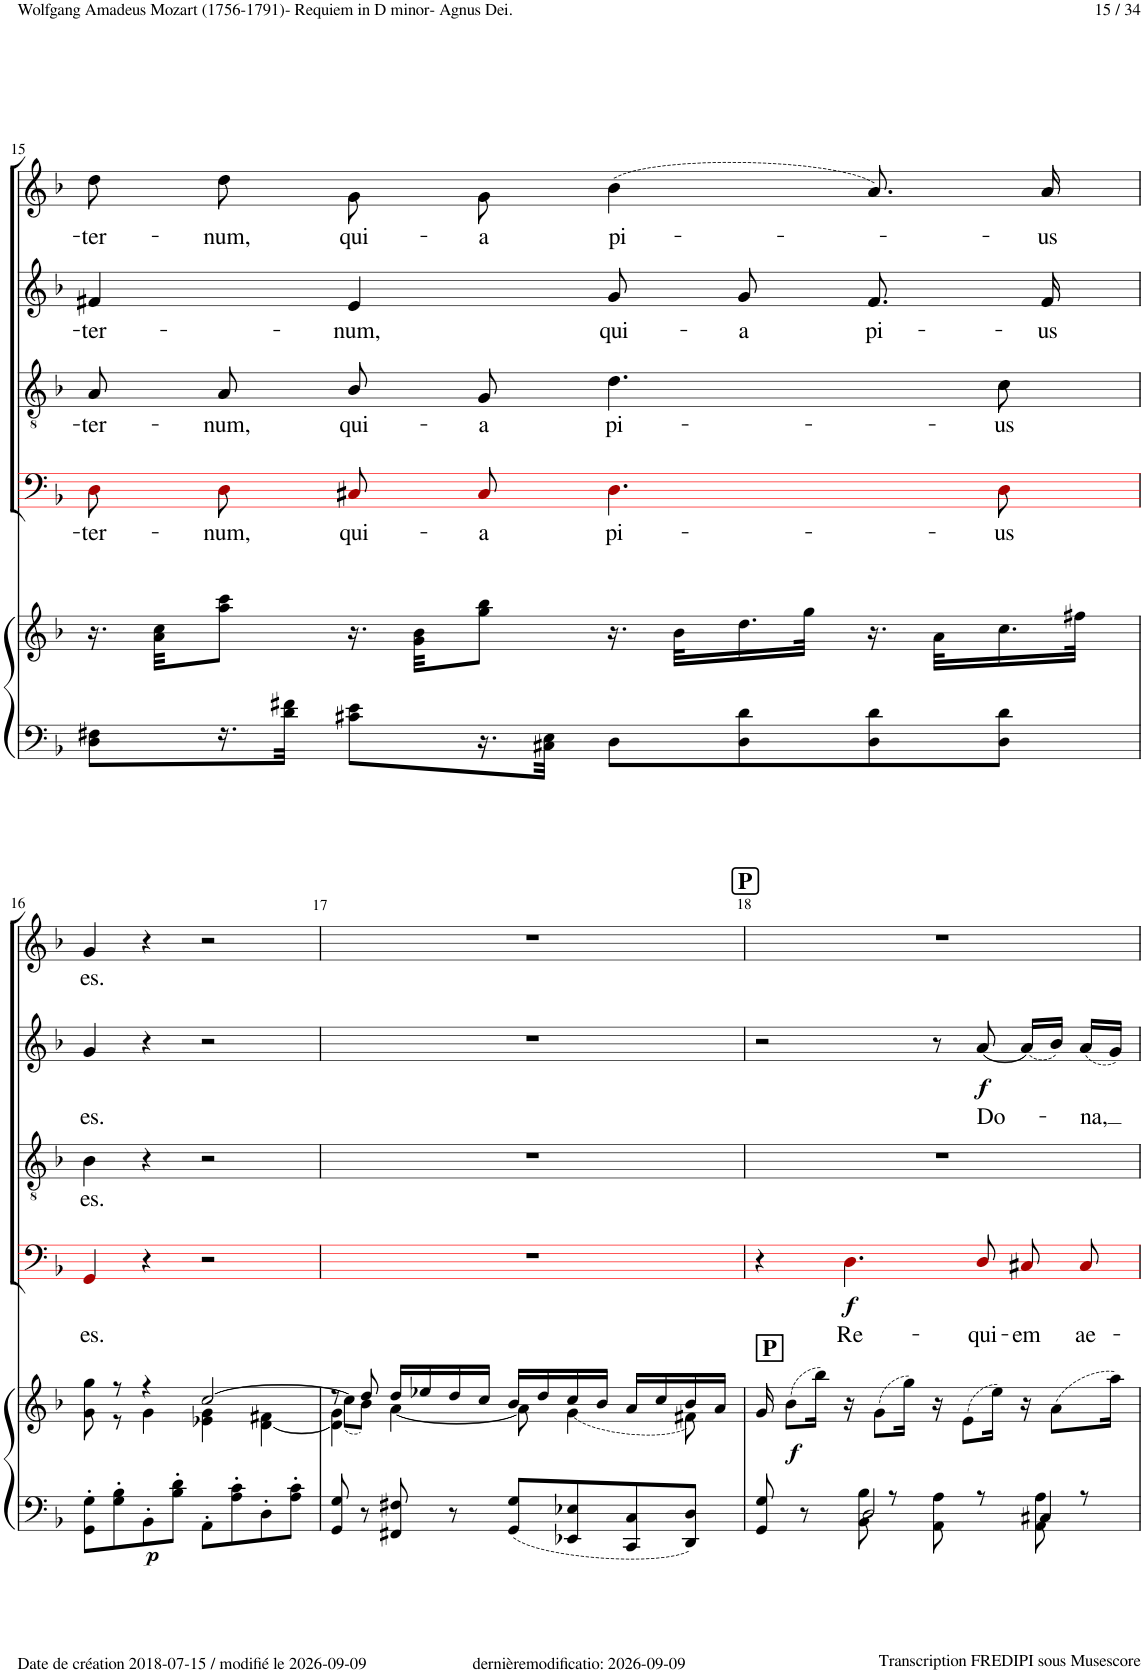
**kern	**kern	**dynam	**kern	**text	**dynam	**kern	**text	**kern	**text	**dynam	**kern	**text
*part5	*part5	*part5	*part4	*part4	*part4	*part3	*part3	*part2	*part2	*part2	*part1	*part1
*staff6	*staff5	*staff5/6	*staff4	*staff4	*staff4	*staff3	*staff3	*staff2	*staff2	*staff2	*staff1	*staff1
*I"Piano	*	*	*I"Basse	*	*	*I"Tenor	*	*I"Alto	*	*	*I"Soprano	*
*I'Pno	*	*	*	*	*	*	*	*	*	*	*	*
!!LO:PB:g=z
*clefF4	*clefG2	*	*clefF4	*	*	*clefGv2	*	*clefG2	*	*	*clefG2	*
*	*	*	*ITrd8c14	*	*	*	*	*	*	*	*	*
*k[b-]	*k[b-]	*	*k[b-]	*	*	*k[b-]	*	*k[b-]	*	*	*k[b-]	*
*M4/4	*M4/4	*	*M4/4	*	*	*M4/4	*	*M4/4	*	*	*M4/4	*
*met(c)	*met(c)	*	*met(c)	*	*	*met(c)	*	*met(c)	*	*	*met(c)	*
=15	=15	=15	=15	=15	=15	=15	=15	=15	=15	=15	=15	=15
!	!	!	!	!LO:LY:b	!	!	!LO:LY:b	!	!LO:LY:b	!	!	!LO:LY:b
8D\ 8F#X\L	16.r	.	8D!i\L	-ter-	.	8A!/L	-ter-	4f#X!/	-ter-	.	8dd!\L	-ter-
.	32a\ 32cc\KKL	.	.	.	.	.	.	.	.	.	.	.
!	!	!	!	!LO:LY:b	!	!	!LO:LY:b	!	!	!	!	!LO:LY:b
16.r	8aa\ 8ccc\J	.	8D'~!i\J	-num,	.	8A!/J	-num,	.	.	.	8dd!\J	-num,
32d\ 32f#X\JJk	.	.	.	.	.	.	.	.	.	.	.	.
!	!	!	!	!LO:LY:b	!	!	!LO:LY:b	!	!LO:LY:b	!	!	!LO:LY:b
8c#X\ 8e\L	16.r	.	8C#X!i/L	qui-	.	8B-!/L	qui-	4e!/	-num,	.	8g!\L	qui-
.	32g\ 32b-\KKL	.	.	.	.	.	.	.	.	.	.	.
!	!	!	!	!LO:LY:b	!	!	!LO:LY:b	!	!	!	!	!LO:LY:b
16.r	8gg\ 8bb-\J	.	8C#!i/J	-a	.	8G!/J	-a	.	.	.	8g!\J	-a
32C#X\ 32E\JJk	.	.	.	.	.	.	.	.	.	.	.	.
!	!	!	!	!LO:LY:b	!	!	!LO:LY:b	!	!LO:LY:b	!	!	!LO:LY:b
8D\L	16.r	.	4.D!i\	pi-	.	4.d!\	pi-	8g!/	qui-	.	(4b-!\	pi-
.	32b-\KLL	.	.	.	.	.	.	.	.	.	.	.
!	!	!	!	!	!	!	!	!	!LO:LY:b	!	!	!
8D\ 8d\	16.dd\	.	.	.	.	.	.	8g!/	-a	.	.	.
.	32gg\JJk	.	.	.	.	.	.	.	.	.	.	.
!	!	!	!	!	!	!	!	!	!LO:LY:b	!	!	!
8D\ 8d\	16.r	.	.	.	.	.	.	8.f#!/	pi-	.	8.a!/L)	.
.	32a\KLL	.	.	.	.	.	.	.	.	.	.	.
!	!	!	!	!LO:LY:b	!	!	!LO:LY:b	!	!	!	!	!
8D\ 8d\J	16.cc\	.	8D!i\	-us	.	8c!\	-us	.	.	.	.	.
!	!	!	!	!	!	!	!	!	!LO:LY:b	!	!	!LO:LY:b
.	.	.	.	.	.	.	.	16f#!/	-us	.	16a!/Jk	-us
.	32ff#X\JJk	.	.	.	.	.	.	.	.	.	.	.
!!LO:LB:g=z
=16	=16	=16	=16	=16	=16	=16	=16	=16	=16	=16	=16	=16
*	*^	*	*	*	*	*	*	*	*	*	*	*
!	!	!	!	!	!LO:LY:b	!	!	!LO:LY:b	!	!LO:LY:b	!	!	!LO:LY:b
8GG\' 8G\'L	8ryy	8g\ 8gg\	.	4GG!i/	es.	.	4B-!\	es.	4g!/	es.	.	4g!/	es.
8G\' 8B-\'	8r	8r	.	.	.	.	.	.	.	.	.	.	.
!	!	!	!LO:DY:b=2	!	!	!	!	!	!	!	!	!	!
8BB-'\	4r	4g\	p	4r	.	.	4r	.	4r	.	.	4r	.
8B-\' 8d\'J	.	.	.	.	.	.	.	.	.	.	.	.	.
8AA'\L	[2cc/	4e-X\ 4g\	.	2r	.	.	2r	.	2r	.	.	2r	.
8A\' 8c\'	.	.	.	.	.	.	.	.	.	.	.	.	.
8D'\	.	[4d\ 4f#X\	.	.	.	.	.	.	.	.	.	.	.
8A\' 8c\'J	.	.	.	.	.	.	.	.	.	.	.	.	.
=17	=17	=17	=17	=17	=17	=17	=17	=17	=17	=17	=17	=17	=17
*	*	*^	*	*	*	*	*	*	*	*	*	*	*
8GG/ 8G/	8r	(8cc\L]	4d\] 4g\	.	1r	.	.	1r	.	1r	.	.	1r	.
8r	8dd/	8b-\J)	.	.	.	.	.	.	.	.	.	.	.	.
8FF#X/ 8F#X/	16dd/LL	[4a\	2.ryy	.	.	.	.	.	.	.	.	.	.	.
.	16ee-X/	.	.	.	.	.	.	.	.	.	.	.	.	.
8r	16dd/	.	.	.	.	.	.	.	.	.	.	.	.	.
.	16cc/JJ	.	.	.	.	.	.	.	.	.	.	.	.	.
8GG/ 8G/L	16b-/LL	8a\]	.	.	.	.	.	.	.	.	.	.	.	.
.	16dd/	.	.	.	.	.	.	.	.	.	.	.	.	.
8EE-X/ 8E-X/	16cc/	(4g\	.	.	.	.	.	.	.	.	.	.	.	.
.	16b-/JJ	.	.	.	.	.	.	.	.	.	.	.	.	.
8CC/ 8C/	16a/LL	.	.	.	.	.	.	.	.	.	.	.	.	.
.	16cc/	.	.	.	.	.	.	.	.	.	.	.	.	.
8DD/ 8D/J	16b-/	8f#X\)	.	.	.	.	.	.	.	.	.	.	.	.
.	16a/JJ	.	.	.	.	.	.	.	.	.	.	.	.	.
*	*v	*v	*v	*	*	*	*	*	*	*	*	*	*	*
=18	=18	=18	=18	=18	=18	=18	=18	=18	=18	=18	=18	=18
*^	*	*	*	*	*	*	*	*	*	*	*	*
!	!	!LO:TX:a:B:t=P	!	!	!	!	!	!	!	!	!	!	!
8GG/ 8G/	4ryy	16g/	.	4r	.	.	1r	.	2r	.	.	1r	.
!	!	!	!LO:DY:b	!	!	!	!	!	!	!	!	!	!
.	.	(8b-\L	f	.	.	.	.	.	.	.	.	.	.
8r	.	.	.	.	.	.	.	.	.	.	.	.	.
.	.	16bb-\Jk)	.	.	.	.	.	.	.	.	.	.	.
!	!	!	!	!	!LO:LY:b	!LO:DY:b	!	!	!	!	!	!	!
8BB-\ 8B-\	2D/	16r	.	4.D!i\	Re-	f	.	.	.	.	.	.	.
.	.	(8g\L	.	.	.	.	.	.	.	.	.	.	.
8r	.	.	.	.	.	.	.	.	.	.	.	.	.
.	.	16gg\Jk)	.	.	.	.	.	.	.	.	.	.	.
8AA\ 8A\	.	16r	.	.	.	.	.	.	8r	.	.	.	.
.	.	(8e\L	.	.	.	.	.	.	.	.	.	.	.
!	!	!	!	!	!LO:LY:b	!	!	!	!	!LO:LY:b	!LO:DY:b	!	!
8r	.	.	.	8D!i/	qui-	.	.	.	[8a!/	Do-	f	.	.
.	.	16ee\Jk)	.	.	.	.	.	.	.	.	.	.	.
!	!	!	!	!	!LO:LY:b	!	!	!	!	!	!	!	!
8AA\ 8A\	4C#X/	16r	.	8C#X!i/L	-em	.	.	.	(16a!/LL]	.	.	.	.
.	.	(8a\L	.	.	.	.	.	.	16b-!/JJ)	.	.	.	.
!	!	!	!	!	!LO:LY:b	!	!	!	!	!LO:LY:b	!	!	!
8r	.	.	.	8C#!i/J	ae-	.	.	.	(16a!/LL	-na,	.	.	.
.	.	16aa\Jk)	.	.	.	.	.	.	16g!/JJ)	.	.	.	.
*v	*v	*	*	*	*	*	*	*	*	*	*	*	*
=	=	=	=	=	=	=	=	=	=	=	=	=
*-	*-	*-	*-	*-	*-	*-	*-	*-	*-	*-	*-	*-
